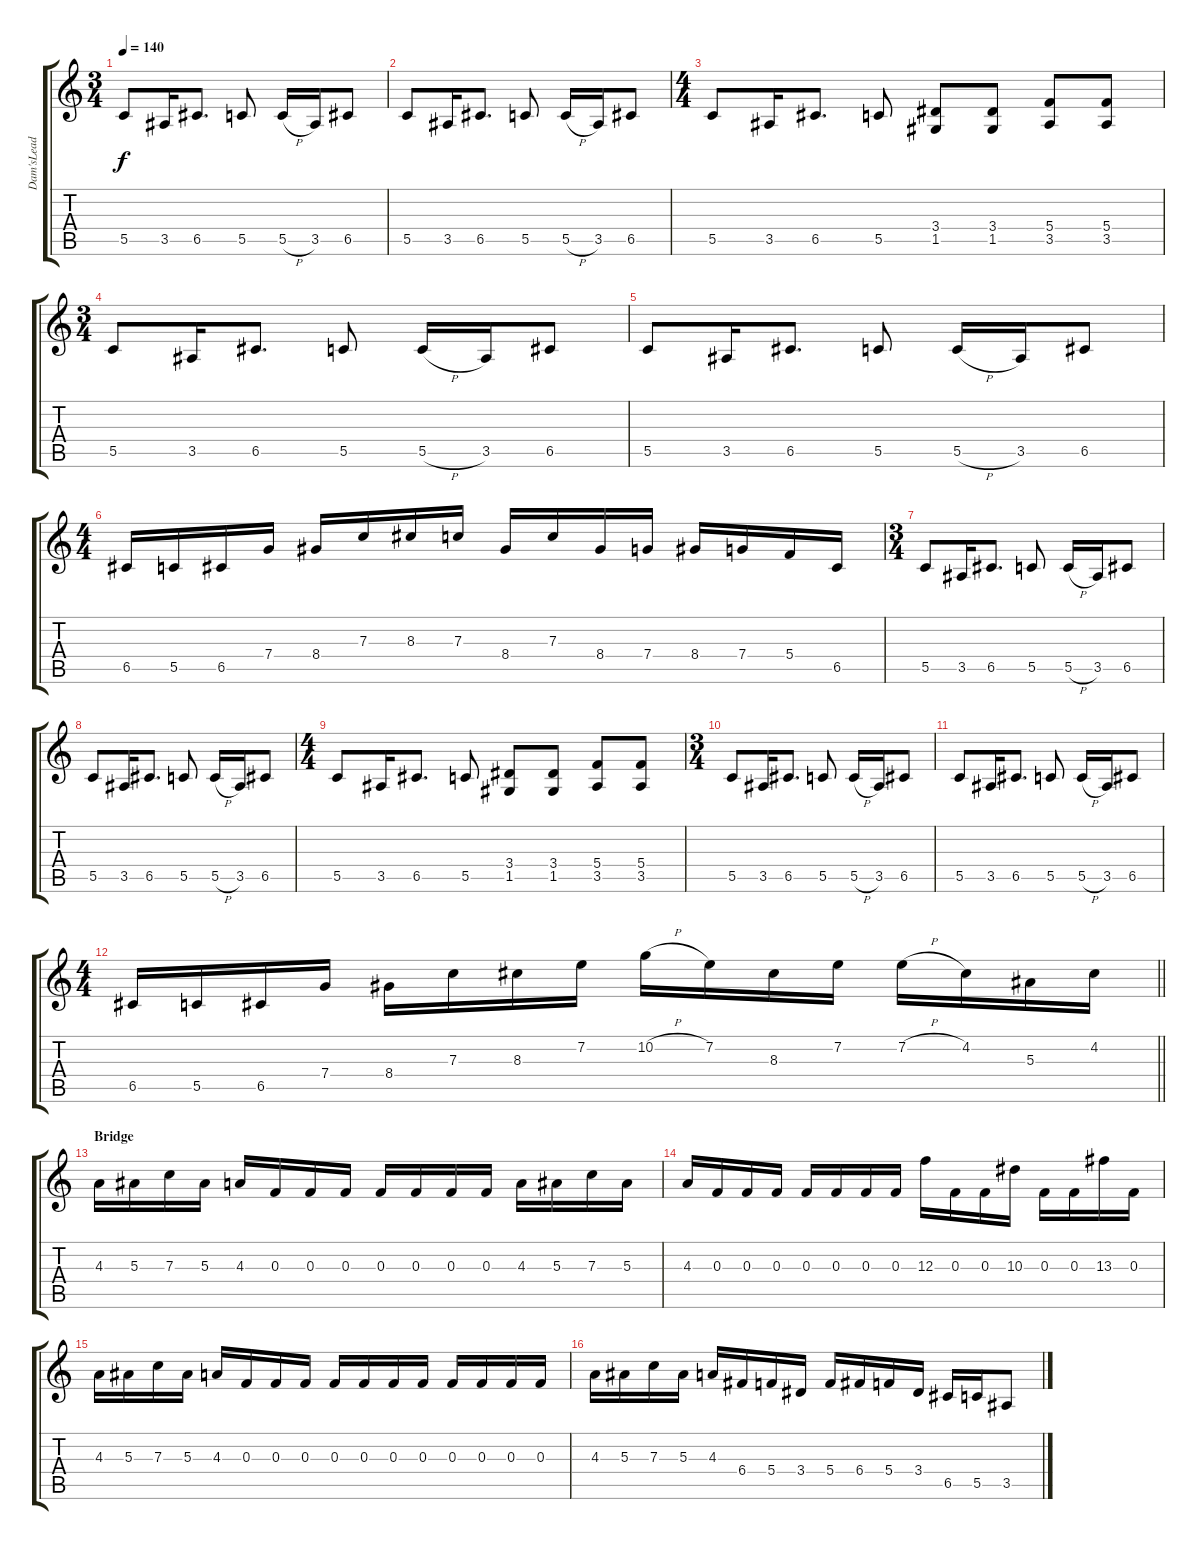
\track ("Dam'sLead" "Dam'sLead") {instrument distortionguitar}
\staff {score tabs}
\tuning (D4 A3 F3 C3 G2 C2) {hide}
\ts (3 4)
\tempo 140
\clef g2
\ks c
5.5.8{dy f} 3.5.16 6.5.8{d} 5.5.8 5.5{h}.16 3.5.16 6.5.8 |
5.5.8 3.5.16 6.5.8{d} 5.5.8 5.5{h}.16 3.5.16 6.5.8 |
\ts (4 4)
5.5.8 3.5.16 6.5.8{d} 5.5.8 (3.4 1.5).8 (3.4 1.5).8 (5.4 3.5).8 (5.4 3.5).8 |
\ts (3 4)
5.5.8 3.5.16 6.5.8{d} 5.5.8 5.5{h}.16 3.5.16 6.5.8 |
5.5.8 3.5.16 6.5.8{d} 5.5.8 5.5{h}.16 3.5.16 6.5.8 |
\ts (4 4)
6.5.16 5.5.16 6.5.16 7.4.16 8.4.16 7.3.16 8.3.16 7.3.16 8.4.16 7.3.16 8.4.16 7.4.16 8.4.16 7.4.16 5.4.16 6.5.16 |
\ts (3 4)
5.5.8 3.5.16 6.5.8{d} 5.5.8 5.5{h}.16 3.5.16 6.5.8 |
5.5.8 3.5.16 6.5.8{d} 5.5.8 5.5{h}.16 3.5.16 6.5.8 |
\ts (4 4)
5.5.8 3.5.16 6.5.8{d} 5.5.8 (3.4 1.5).8 (3.4 1.5).8 (5.4 3.5).8 (5.4 3.5).8 |
\ts (3 4)
5.5.8 3.5.16 6.5.8{d} 5.5.8 5.5{h}.16 3.5.16 6.5.8 |
5.5.8 3.5.16 6.5.8{d} 5.5.8 5.5{h}.16 3.5.16 6.5.8 |
\ts (4 4)
\barLineRight lightlight
6.5.16 5.5.16 6.5.16 7.4.16 8.4.16 7.3.16 8.3.16 7.2.16 10.2{h}.16 7.2.16 8.3.16 7.2.16 7.2{h}.16 4.2.16 5.3.16 4.2.16 |
\section ("" "Bridge")
4.3.16 5.3.16 7.3.16 5.3.16 4.3.16 0.3.16 0.3.16 0.3.16 0.3.16 0.3.16 0.3.16 0.3.16 4.3.16 5.3.16 7.3.16 5.3.16 |
4.3.16 0.3.16 0.3.16 0.3.16 0.3.16 0.3.16 0.3.16 0.3.16 12.3.16 0.3.16 0.3.16 10.3.16 0.3.16 0.3.16 13.3.16 0.3.16 |
4.3.16 5.3.16 7.3.16 5.3.16 4.3.16 0.3.16 0.3.16 0.3.16 0.3.16 0.3.16 0.3.16 0.3.16 0.3.16 0.3.16 0.3.16 0.3.16 |
4.3.16 5.3.16 7.3.16 5.3.16 4.3.16 6.4.16 5.4.16 3.4.16 5.4.16 6.4.16 5.4.16 3.4.16 6.5.16 5.5.16 3.5.8
